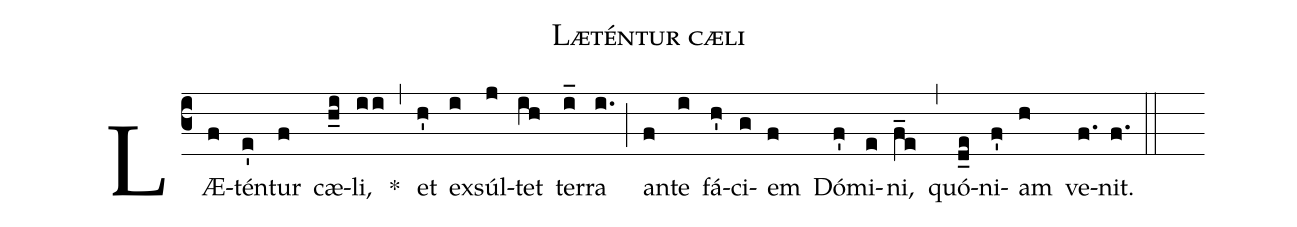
name:Læténtur cæli;
%%
LÆ(f)tén(e')tur(f) cæ(h_i)li,(ii) *(,)
et(h') ex(i)súl(j)tet(ih) ter(i_)ra(i.) (;)
an(f)te(i) fá(h')ci(g)em(f) Dó(f')mi(e)ni,(f_e) (,)
quó(d_e)ni(f')am(h) ve(f.)nit.(f.) (::)
